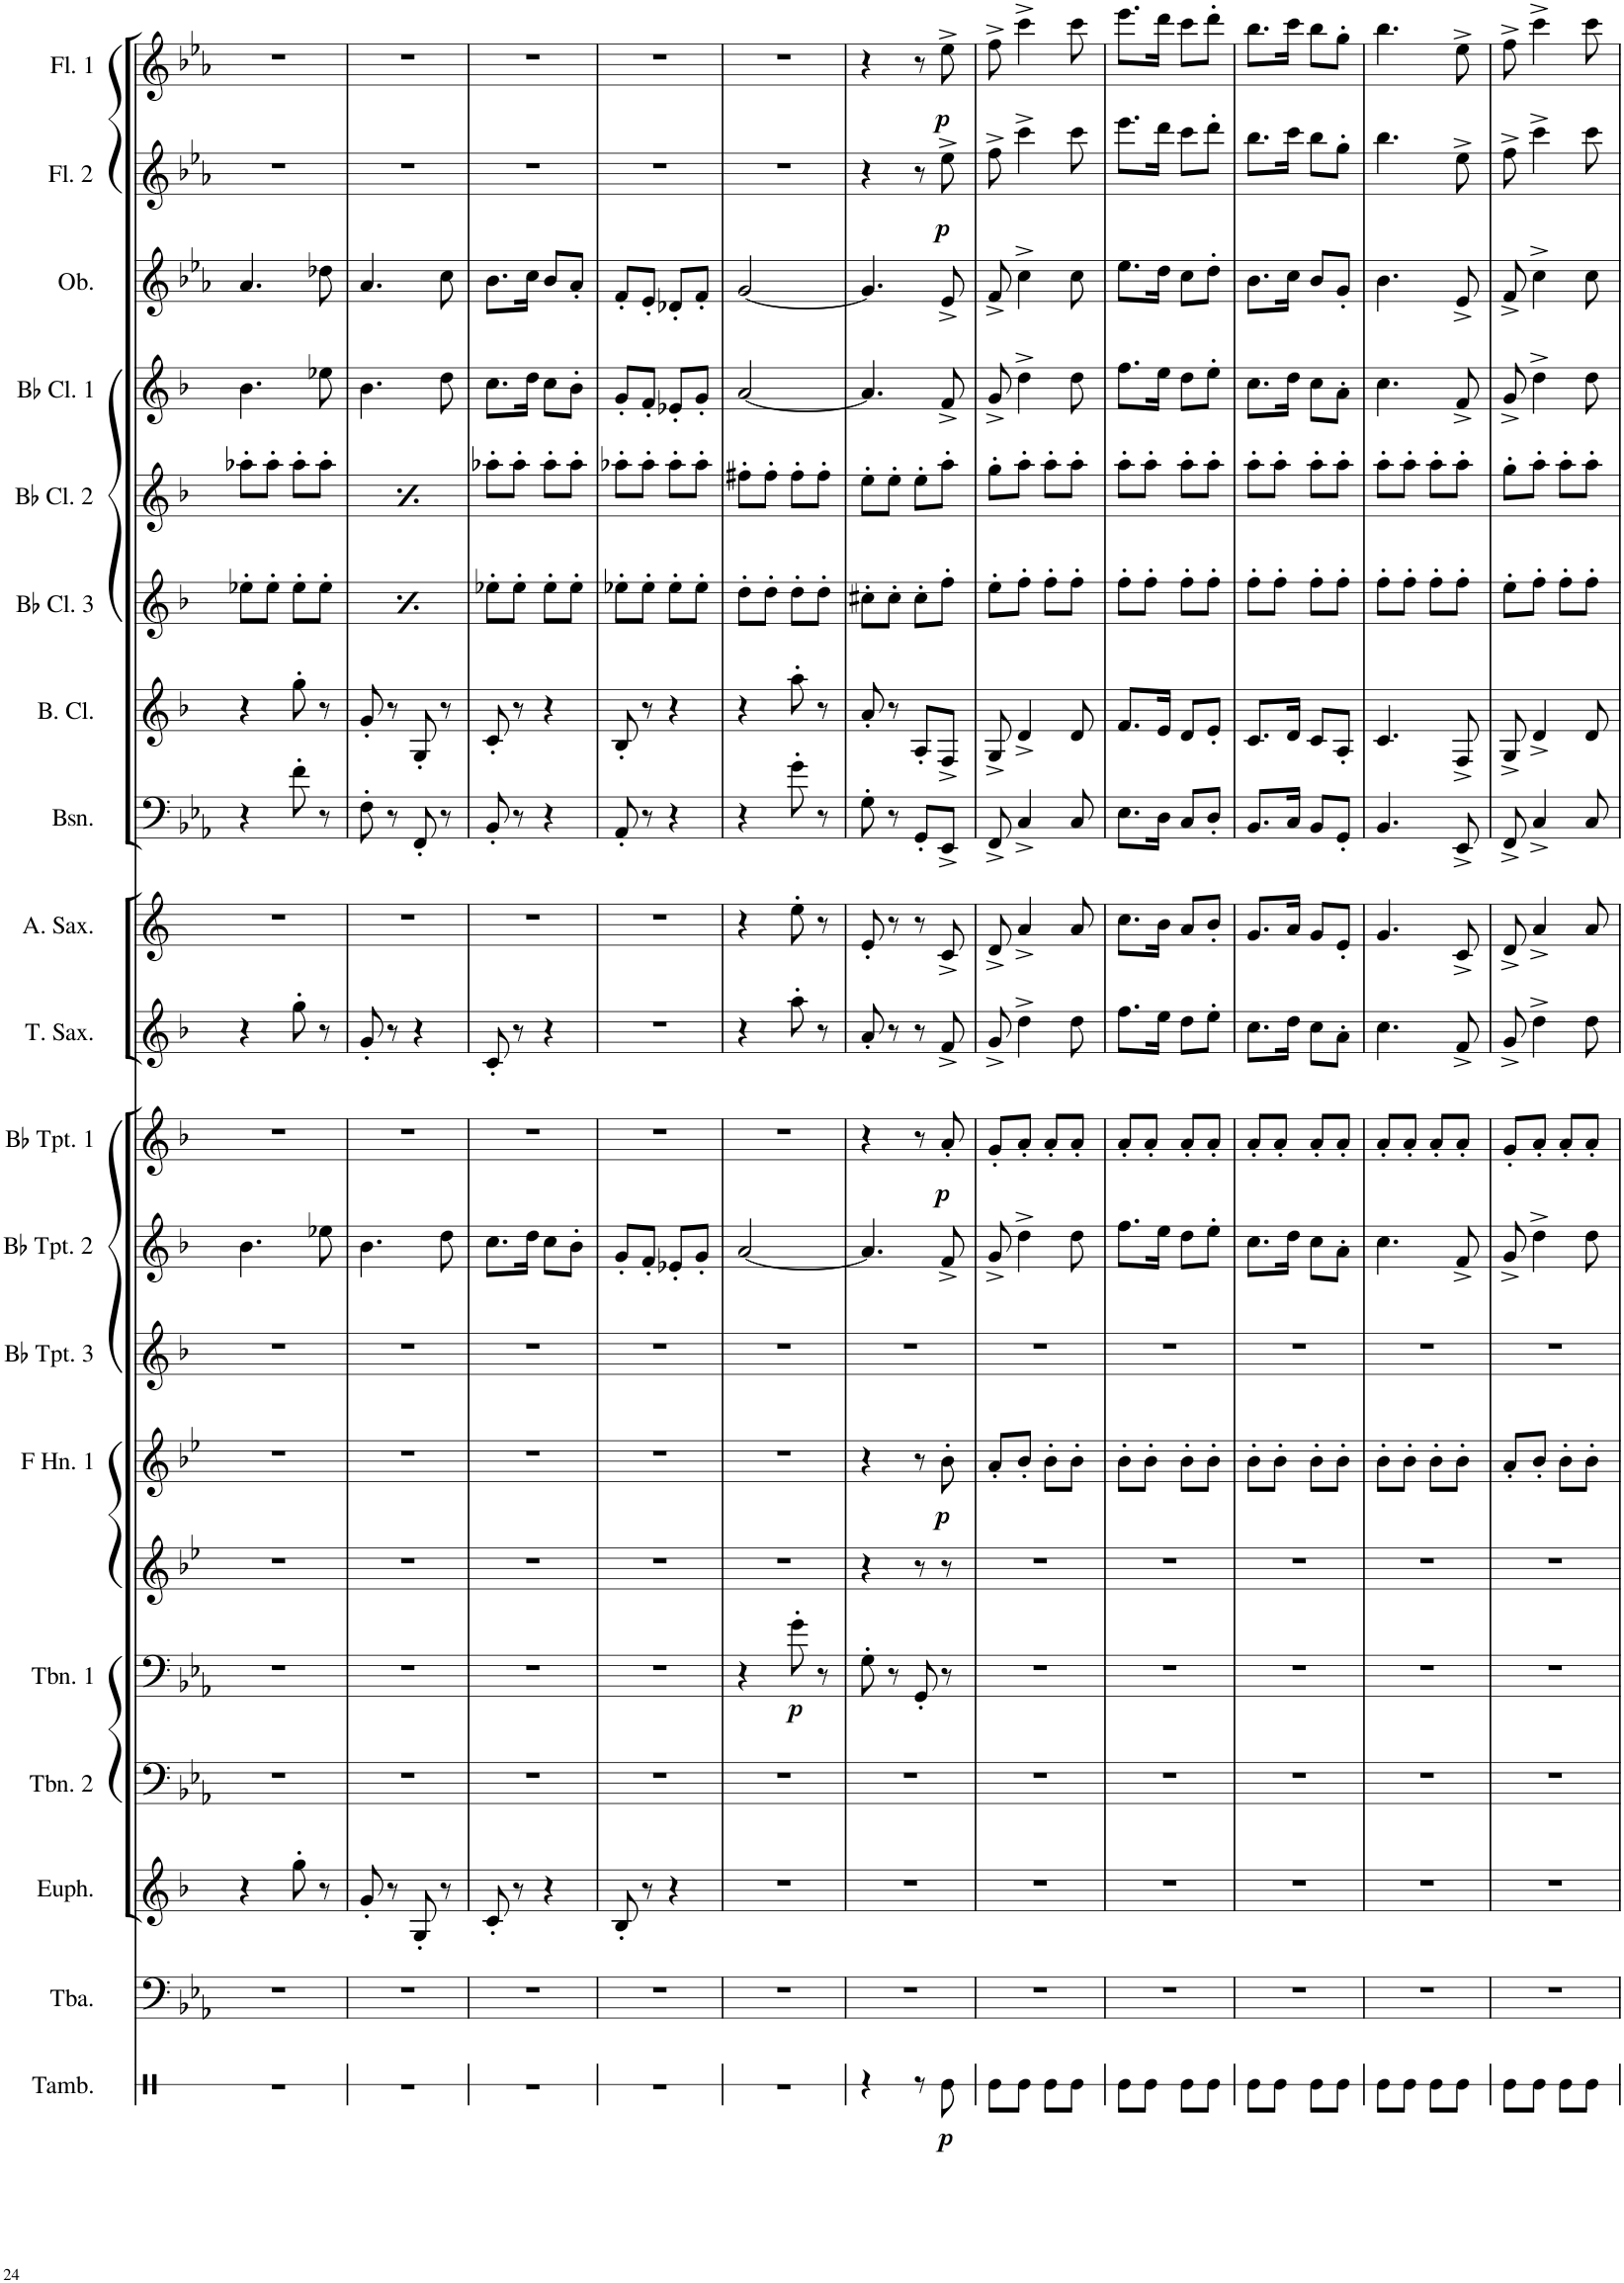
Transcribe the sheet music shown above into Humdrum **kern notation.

**kern	**dynam	**kern	**kern	**kern	**kern	**dynam	**kern	**kern	**dynam	**kern	**kern	**kern	**dynam	**kern	**kern	**kern	**kern	**kern	**kern	**kern	**kern	**kern	**dynam	**kern	**dynam
*part20	*part20	*part19	*part18	*part17	*part16	*part16	*part15	*part14	*part14	*part13	*part12	*part11	*part11	*part10	*part9	*part8	*part7	*part6	*part5	*part4	*part3	*part2	*part2	*part1	*part1
*staff20	*staff20	*staff19	*staff18	*staff17	*staff16	*staff16	*staff15	*staff14	*staff14	*staff13	*staff12	*staff11	*staff11	*staff10	*staff9	*staff8	*staff7	*staff6	*staff5	*staff4	*staff3	*staff2	*staff2	*staff1	*staff1
*I"Percussion	*	*I"Tuba	*I"Euphonium	*I"Trombone 2	*I"Trombone 1	*	*I"F Horn 2	*I"F Horn 1	*	*I"Bb Trumpet 3	*I"Bb Trumpet 2	*I"Bb Trumpet 1	*	*I"Tenor Saxophone	*I"Alto Saxophone	*I"Bassoon	*I"Bass Clarinet	*I"Bb Clarinet 3	*I"Bb Clarinet 2	*I"Bb Clarinet 1	*I"Oboe	*I"Flute 2	*	*I"Flute 1	*
*I'Perc.	*	*I'Tba.	*I'Euph.	*I'Tbn. 2	*I'Tbn. 1	*	*I'Hn	*I'F Hn. 1	*	*I'Bb Tpt. 3	*I'Bb Tpt. 2	*I'Bb Tpt. 1	*	*I'T. Sax.	*I'A. Sax.	*I'Bsn.	*I'B. Cl.	*I'Bb Cl. 3	*I'Bb Cl. 2	*I'Bb Cl. 1	*I'Ob.	*I'Fl. 2	*	*I'Fl. 1	*
!!LO:PB:g=z
*clefX	*	*clefF4	*clefG2	*clefF4	*clefF4	*	*clefG2	*clefG2	*	*clefG2	*clefG2	*clefG2	*	*clefG2	*clefG2	*clefF4	*clefG2	*clefG2	*clefG2	*clefG2	*clefG2	*clefG2	*	*clefG2	*
*	*	*	*Trd8c14	*	*	*	*Trd4c7	*Trd4c7	*	*Trd1c2	*Trd1c2	*Trd1c2	*	*Trd8c14	*Trd5c9	*	*Trd8c14	*Trd1c2	*Trd1c2	*Trd1c2	*	*	*	*	*
*k[]	*	*k[b-e-a-]	*k[b-]	*k[b-e-a-]	*k[b-e-a-]	*	*k[b-e-]	*k[b-e-]	*	*k[b-]	*k[b-]	*k[b-]	*	*k[b-]	*k[]	*k[b-e-a-]	*k[b-]	*k[b-]	*k[b-]	*k[b-]	*k[b-e-a-]	*k[b-e-a-]	*	*k[b-e-a-]	*
*M2/4	*	*M2/4	*M2/4	*M2/4	*M2/4	*	*M2/4	*M2/4	*	*M2/4	*M2/4	*M2/4	*	*M2/4	*M2/4	*M2/4	*M2/4	*M2/4	*M2/4	*M2/4	*M2/4	*M2/4	*	*M2/4	*
=53	=53	=53	=53	=53	=53	=53	=53	=53	=53	=53	=53	=53	=53	=53	=53	=53	=53	=53	=53	=53	=53	=53	=53	=53	=53
2r	.	2r	4r	2r	2r	.	2r	2r	.	2r	4.b-\	2r	.	4r	2r	4r	4r	8ee-X'\L	8aa-X'\L	4.b-\	4.a-/	2r	.	2r	.
.	.	.	.	.	.	.	.	.	.	.	.	.	.	.	.	.	.	8ee-'\J	8aa-'\J	.	.	.	.	.	.
.	.	.	8gg'\	.	.	.	.	.	.	.	.	.	.	8gg'\	.	8f'\	8gg'\	8ee-'\L	8aa-'\L	.	.	.	.	.	.
.	.	.	8r	.	.	.	.	.	.	.	8ee-X\	.	.	8r	.	8r	8r	8ee-'\J	8aa-'\J	8ee-X\	8dd-X\	.	.	.	.
=54	=54	=54	=54	=54	=54	=54	=54	=54	=54	=54	=54	=54	=54	=54	=54	=54	=54	=54	=54	=54	=54	=54	=54	=54	=54
2r	.	2r	8g'/	2r	2r	.	2r	2r	.	2r	4.b-\	2r	.	8g'/	2r	8F'\	8g'/	8ee-X'\L	8aa-X'\L	4.b-\	4.a-/	2r	.	2r	.
.	.	.	8r	.	.	.	.	.	.	.	.	.	.	8r	.	8r	8r	8ee-'\J	8aa-'\J	.	.	.	.	.	.
.	.	.	8G'/	.	.	.	.	.	.	.	.	.	.	4r	.	8FF'/	8G'/	8ee-'\L	8aa-'\L	.	.	.	.	.	.
.	.	.	8r	.	.	.	.	.	.	.	8dd\	.	.	.	.	8r	8r	8ee-'\J	8aa-'\J	8dd\	8cc\	.	.	.	.
=55	=55	=55	=55	=55	=55	=55	=55	=55	=55	=55	=55	=55	=55	=55	=55	=55	=55	=55	=55	=55	=55	=55	=55	=55	=55
2r	.	2r	8c'/	2r	2r	.	2r	2r	.	2r	8.cc\L	2r	.	8c'/	2r	8BB-'/	8c'/	8ee-X'\L	8aa-X'\L	8.cc\L	8.b-\L	2r	.	2r	.
.	.	.	8r	.	.	.	.	.	.	.	.	.	.	8r	.	8r	8r	8ee-'\J	8aa-'\J	.	.	.	.	.	.
.	.	.	.	.	.	.	.	.	.	.	16dd\Jk	.	.	.	.	.	.	.	.	16dd\Jk	16cc\Jk	.	.	.	.
.	.	.	4r	.	.	.	.	.	.	.	8cc\L	.	.	4r	.	4r	4r	8ee-'\L	8aa-'\L	8cc\L	8b-/L	.	.	.	.
.	.	.	.	.	.	.	.	.	.	.	8b-'\J	.	.	.	.	.	.	8ee-'\J	8aa-'\J	8b-'\J	8a-'/J	.	.	.	.
=56	=56	=56	=56	=56	=56	=56	=56	=56	=56	=56	=56	=56	=56	=56	=56	=56	=56	=56	=56	=56	=56	=56	=56	=56	=56
2r	.	2r	8B-'/	2r	2r	.	2r	2r	.	2r	8g'/L	2r	.	2r	2r	8AA-'/	8B-'/	8ee-X'\L	8aa-X'\L	8g'/L	8f'/L	2r	.	2r	.
.	.	.	8r	.	.	.	.	.	.	.	8f'/J	.	.	.	.	8r	8r	8ee-'\J	8aa-'\J	8f'/J	8e-'/J	.	.	.	.
.	.	.	4r	.	.	.	.	.	.	.	8e-X'/L	.	.	.	.	4r	4r	8ee-'\L	8aa-'\L	8e-X'/L	8d-X'/L	.	.	.	.
.	.	.	.	.	.	.	.	.	.	.	8g'/J	.	.	.	.	.	.	8ee-'\J	8aa-'\J	8g'/J	8f'/J	.	.	.	.
=57	=57	=57	=57	=57	=57	=57	=57	=57	=57	=57	=57	=57	=57	=57	=57	=57	=57	=57	=57	=57	=57	=57	=57	=57	=57
2r	.	2r	2r	2r	4r	.	2r	2r	.	2r	[2a/	2r	.	4r	4r	4r	4r	8dd'\L	8ff#X'\L	[2a/	[2g/	2r	.	2r	.
.	.	.	.	.	.	.	.	.	.	.	.	.	.	.	.	.	.	8dd'\J	8ff#'\J	.	.	.	.	.	.
!	!	!	!	!	!	!LO:DY:b	!	!	!	!	!	!	!	!	!	!	!	!	!	!	!	!	!	!	!
.	.	.	.	.	8g'\	p	.	.	.	.	.	.	.	8aa'\	8ee'\	8g'\	8aa'\	8dd'\L	8ff#'\L	.	.	.	.	.	.
.	.	.	.	.	8r	.	.	.	.	.	.	.	.	8r	8r	8r	8r	8dd'\J	8ff#'\J	.	.	.	.	.	.
=58	=58	=58	=58	=58	=58	=58	=58	=58	=58	=58	=58	=58	=58	=58	=58	=58	=58	=58	=58	=58	=58	=58	=58	=58	=58
4r	.	2r	2r	2r	8G'\	.	4r	4r	.	2r	4.a/]	4r	.	8a'/	8e'/	8G'\	8a'/	8cc#X'\L	8ee'\L	4.a/]	4.g/]	4r	.	4r	.
.	.	.	.	.	8r	.	.	.	.	.	.	.	.	8r	8r	8r	8r	8cc#'\J	8ee'\J	.	.	.	.	.	.
8r	.	.	.	.	8GG'/	.	8r	8r	.	.	.	8r	.	8r	8r	8GG'/L	8A'/L	8cc#'\L	8ee'\L	.	.	8r	.	8r	.
!	!LO:DY:b	!	!	!	!	!	!	!	!LO:DY:b	!	!	!	!LO:DY:b	!	!	!	!	!	!	!	!	!	!LO:DY:b	!	!LO:DY:b
8Re\	p	.	.	.	8r	.	8r	8b-'\	p	.	8f^/	8a'/	p	8f^/	8c^/	8EE-^/J	8F^/J	8ff'\J	8aa'\J	8f^/	8e-^/	8ee-^\	p	8ee-^\	p
=59	=59	=59	=59	=59	=59	=59	=59	=59	=59	=59	=59	=59	=59	=59	=59	=59	=59	=59	=59	=59	=59	=59	=59	=59	=59
8Re\L	.	2r	2r	2r	2r	.	2r	8a'/L	.	2r	8g^/	8g'/L	.	8g^/	8d^/	8FF^/	8G^/	8ee'\L	8gg'\L	8g^/	8f^/	8ff^\	.	8ff^\	.
8Re\J	.	.	.	.	.	.	.	8b-'/J	.	.	4dd^\	8a'/J	.	4dd^\	4a^/	4C^/	4d^/	8ff'\J	8aa'\J	4dd^\	4cc^\	4ccc^\	.	4ccc^\	.
8Re\L	.	.	.	.	.	.	.	8b-'\L	.	.	.	8a'/L	.	.	.	.	.	8ff'\L	8aa'\L	.	.	.	.	.	.
8Re\J	.	.	.	.	.	.	.	8b-'\J	.	.	8dd\	8a'/J	.	8dd\	8a/	8C/	8d/	8ff'\J	8aa'\J	8dd\	8cc\	8ccc\	.	8ccc\	.
=60	=60	=60	=60	=60	=60	=60	=60	=60	=60	=60	=60	=60	=60	=60	=60	=60	=60	=60	=60	=60	=60	=60	=60	=60	=60
8Re\L	.	2r	2r	2r	2r	.	2r	8b-'\L	.	2r	8.ff\L	8a'/L	.	8.ff\L	8.cc\L	8.E-\L	8.f/L	8ff'\L	8aa'\L	8.ff\L	8.ee-\L	8.eee-\L	.	8.eee-\L	.
8Re\J	.	.	.	.	.	.	.	8b-'\J	.	.	.	8a'/J	.	.	.	.	.	8ff'\J	8aa'\J	.	.	.	.	.	.
.	.	.	.	.	.	.	.	.	.	.	16ee\Jk	.	.	16ee\Jk	16b\Jk	16D\Jk	16e/Jk	.	.	16ee\Jk	16dd\Jk	16ddd\Jk	.	16ddd\Jk	.
8Re\L	.	.	.	.	.	.	.	8b-'\L	.	.	8dd\L	8a'/L	.	8dd\L	8a/L	8C/L	8d/L	8ff'\L	8aa'\L	8dd\L	8cc\L	8ccc\L	.	8ccc\L	.
8Re\J	.	.	.	.	.	.	.	8b-'\J	.	.	8ee'\J	8a'/J	.	8ee'\J	8b'/J	8D'/J	8e'/J	8ff'\J	8aa'\J	8ee'\J	8dd'\J	8ddd'\J	.	8ddd'\J	.
=61	=61	=61	=61	=61	=61	=61	=61	=61	=61	=61	=61	=61	=61	=61	=61	=61	=61	=61	=61	=61	=61	=61	=61	=61	=61
8Re\L	.	2r	2r	2r	2r	.	2r	8b-'\L	.	2r	8.cc\L	8a'/L	.	8.cc\L	8.g/L	8.BB-/L	8.c/L	8ff'\L	8aa'\L	8.cc\L	8.b-\L	8.bb-\L	.	8.bb-\L	.
8Re\J	.	.	.	.	.	.	.	8b-'\J	.	.	.	8a'/J	.	.	.	.	.	8ff'\J	8aa'\J	.	.	.	.	.	.
.	.	.	.	.	.	.	.	.	.	.	16dd\Jk	.	.	16dd\Jk	16a/Jk	16C/Jk	16d/Jk	.	.	16dd\Jk	16cc\Jk	16ccc\Jk	.	16ccc\Jk	.
8Re\L	.	.	.	.	.	.	.	8b-'\L	.	.	8cc\L	8a'/L	.	8cc\L	8g/L	8BB-/L	8c/L	8ff'\L	8aa'\L	8cc\L	8b-/L	8bb-\L	.	8bb-\L	.
8Re\J	.	.	.	.	.	.	.	8b-'\J	.	.	8a'\J	8a'/J	.	8a'\J	8e'/J	8GG'/J	8A'/J	8ff'\J	8aa'\J	8a'\J	8g'/J	8gg'\J	.	8gg'\J	.
=62	=62	=62	=62	=62	=62	=62	=62	=62	=62	=62	=62	=62	=62	=62	=62	=62	=62	=62	=62	=62	=62	=62	=62	=62	=62
8Re\L	.	2r	2r	2r	2r	.	2r	8b-'\L	.	2r	4.cc\	8a'/L	.	4.cc\	4.g/	4.BB-/	4.c/	8ff'\L	8aa'\L	4.cc\	4.b-\	4.bb-\	.	4.bb-\	.
8Re\J	.	.	.	.	.	.	.	8b-'\J	.	.	.	8a'/J	.	.	.	.	.	8ff'\J	8aa'\J	.	.	.	.	.	.
8Re\L	.	.	.	.	.	.	.	8b-'\L	.	.	.	8a'/L	.	.	.	.	.	8ff'\L	8aa'\L	.	.	.	.	.	.
8Re\J	.	.	.	.	.	.	.	8b-'\J	.	.	8f^/	8a'/J	.	8f^/	8c^/	8EE-^/	8F^/	8ff'\J	8aa'\J	8f^/	8e-^/	8ee-^\	.	8ee-^\	.
=63	=63	=63	=63	=63	=63	=63	=63	=63	=63	=63	=63	=63	=63	=63	=63	=63	=63	=63	=63	=63	=63	=63	=63	=63	=63
8Re\L	.	2r	2r	2r	2r	.	2r	8a'/L	.	2r	8g^/	8g'/L	.	8g^/	8d^/	8FF^/	8G^/	8ee'\L	8gg'\L	8g^/	8f^/	8ff^\	.	8ff^\	.
8Re\J	.	.	.	.	.	.	.	8b-'/J	.	.	4dd^\	8a'/J	.	4dd^\	4a^/	4C^/	4d^/	8ff'\J	8aa'\J	4dd^\	4cc^\	4ccc^\	.	4ccc^\	.
8Re\L	.	.	.	.	.	.	.	8b-'\L	.	.	.	8a'/L	.	.	.	.	.	8ff'\L	8aa'\L	.	.	.	.	.	.
8Re\J	.	.	.	.	.	.	.	8b-'\J	.	.	8dd\	8a'/J	.	8dd\	8a/	8C/	8d/	8ff'\J	8aa'\J	8dd\	8cc\	8ccc\	.	8ccc\	.
=	=	=	=	=	=	=	=	=	=	=	=	=	=	=	=	=	=	=	=	=	=	=	=	=	=
*-	*-	*-	*-	*-	*-	*-	*-	*-	*-	*-	*-	*-	*-	*-	*-	*-	*-	*-	*-	*-	*-	*-	*-	*-	*-
